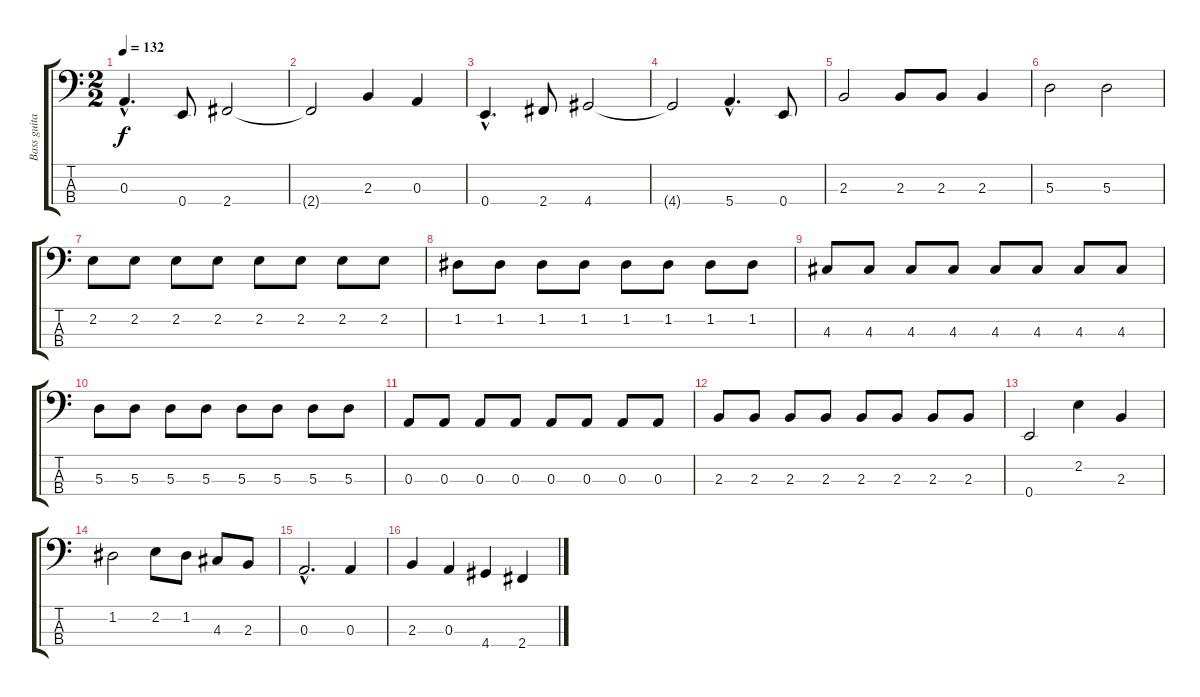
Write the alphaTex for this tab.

\track ("Bass guitar" "Bass guita") {instrument electricbassfinger}
\staff {score tabs}
\tuning (G2 D2 A1 E1) {hide}
\ts (2 2)
\tempo 132
\clef f4
\ks c
0.3{hac}.4{d dy f} 0.4.8 2.4.2 |
2.4{t}.2 2.3.4 0.3.4 |
0.4{hac}.4{d} 2.4.8 4.4.2 |
4.4{t}.2 5.4{hac}.4{d} 0.4.8 |
2.3.2 2.3.8 2.3.8 2.3.4 |
5.3.2 5.3.2 |
2.2.8 2.2.8 2.2.8 2.2.8 2.2.8 2.2.8 2.2.8 2.2.8 |
1.2.8 1.2.8 1.2.8 1.2.8 1.2.8 1.2.8 1.2.8 1.2.8 |
4.3.8 4.3.8 4.3.8 4.3.8 4.3.8 4.3.8 4.3.8 4.3.8 |
5.3.8 5.3.8 5.3.8 5.3.8 5.3.8 5.3.8 5.3.8 5.3.8 |
0.3.8 0.3.8 0.3.8 0.3.8 0.3.8 0.3.8 0.3.8 0.3.8 |
2.3.8 2.3.8 2.3.8 2.3.8 2.3.8 2.3.8 2.3.8 2.3.8 |
0.4.2 2.2.4 2.3.4 |
1.2.2 2.2.8 1.2.8 4.3.8 2.3.8 |
0.3{hac}.2{d} 0.3.4 |
2.3.4 0.3.4 4.4.4 2.4.4
